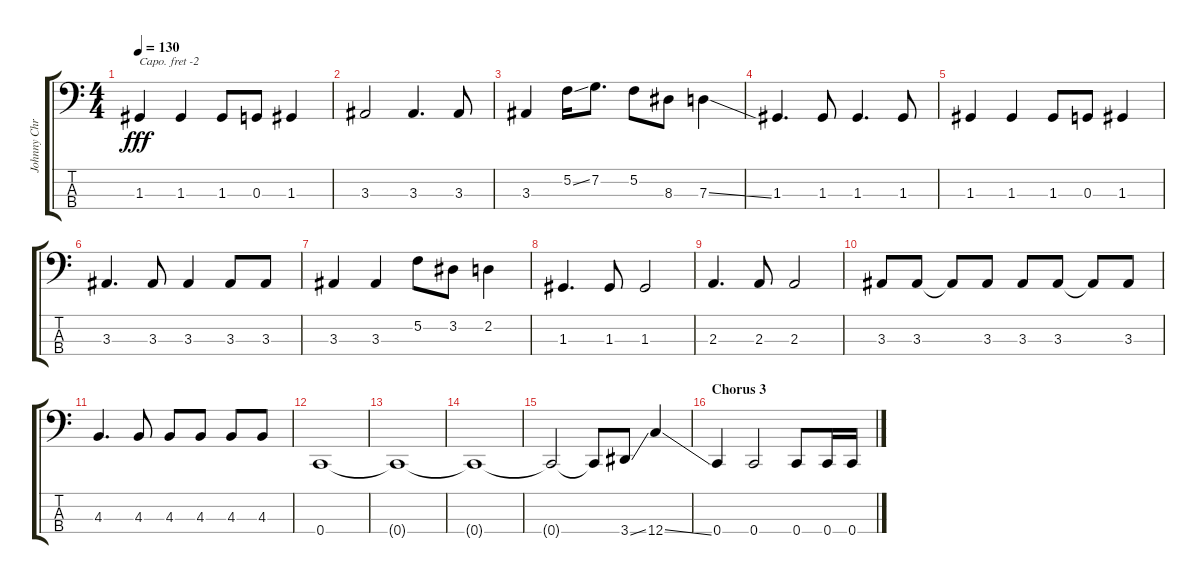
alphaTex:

\track ("Johnny Christ" "Johnny Chr") {instrument electricbasspick}
\staff {score tabs}
\capo -2
\tuning (G2 D2 A1 D1) {hide}
\ts (4 4)
\tempo 130
\clef f4
\ks c
1.3.4{dy fff} 1.3.4 1.3.8 0.3.8 1.3.4 |
3.3.2 3.3.4{d} 3.3.8 |
3.3.4 5.2{ss}.16 7.2.8{d} 5.2.8 8.3.8 7.3{ss}.4 |
1.3.4{d} 1.3.8 1.3.4{d} 1.3.8 |
1.3.4 1.3.4 1.3.8 0.3.8 1.3.4 |
3.3.4{d} 3.3.8 3.3.4 3.3.8 3.3.8 |
3.3.4 3.3.4 5.2.8 3.2.8 2.2.4 |
1.3.4{d} 1.3.8 1.3.2 |
2.3.4{d} 2.3.8 2.3.2 |
3.3.8 3.3.8 3.3{t}.8 3.3.8 3.3.8 3.3.8 3.3{t}.8 3.3.8 |
4.3.4{d} 4.3.8 4.3.8 4.3.8 4.3.8 4.3.8 |
0.4.1 |
0.4{t}.1 |
0.4{t}.1 |
0.4{t}.2 0.4{t}.8 3.4{ss}.8 12.4{ss}.4 |
\section ("" "Chorus 3")
0.4.4 0.4.2 0.4.8 0.4.16 0.4.16
